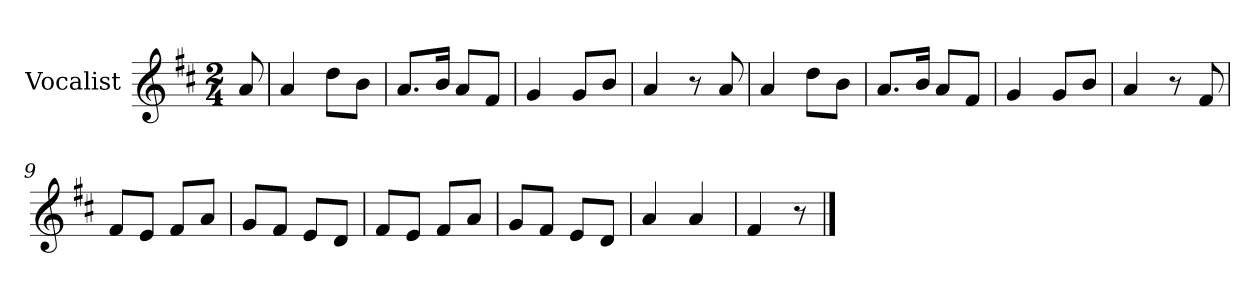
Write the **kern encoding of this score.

**kern
*part1
*staff1
*I"Vocalist
*k[f#c#]
*D:
*M2/4
=
8a
=1
4a
8ddL
8bJ
=2
8.aL
16bJk
8aL
8f#J
=3
4g
8gL
8bJ
=4
4a
8r
8a
=5
4a
8ddL
8bJ
=6
8.aL
16bJk
8aL
8f#J
=7
4g
8gL
8bJ
=8
4a
8r
8f#
=9
8f#L
8eJ
8f#L
8aJ
=10
8gL
8f#J
8eL
8dJ
=11
8f#L
8eJ
8f#L
8aJ
=12
8gL
8f#J
8eL
8dJ
=13
4a
4a
=14
4f#
8r
==
*-
